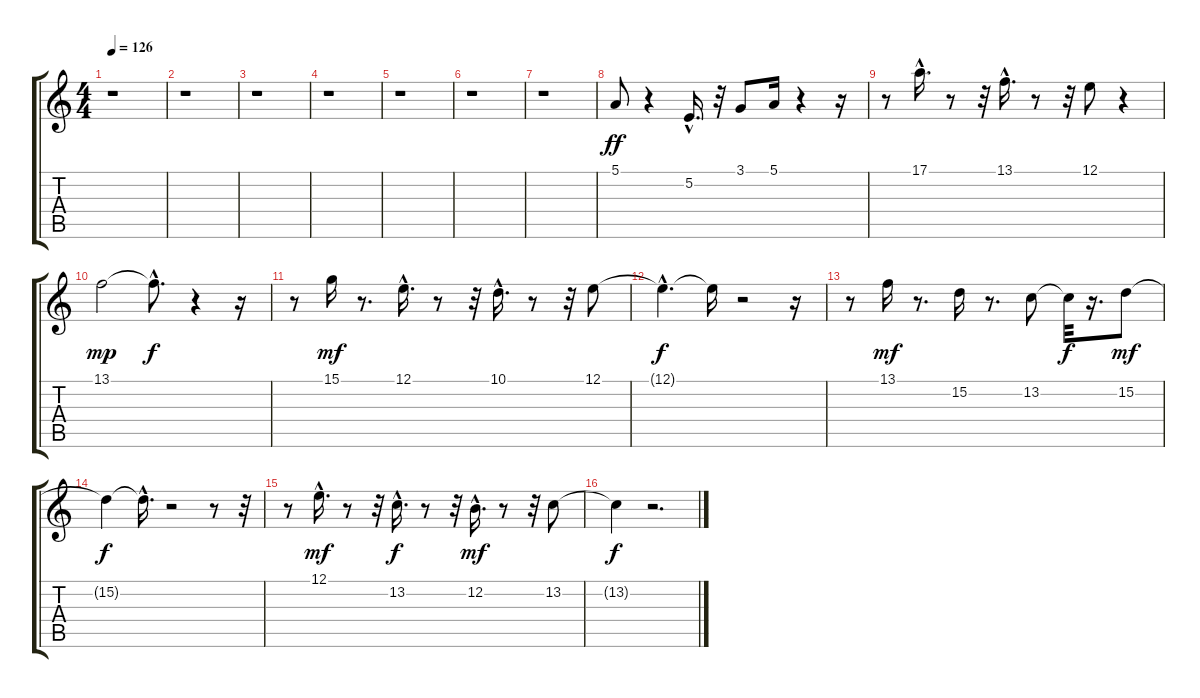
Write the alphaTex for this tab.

\track "" {instrument stringensemble1}
\staff {score tabs}
\tuning (E4 B3 G3 D3 A2 E2) {hide}
\ts (4 4)
\tempo 126
\clef g2
\ks c
r.1{dy mp} |
r.1 |
r.1 |
r.1 |
r.1 |
r.1 |
r.1 |
5.1.8{dy ff} r.4 5.2{hac}.16{d} r.32 3.1.8 5.1.16 r.4 r.16 |
r.8 17.1{hac}.16{d} r.8 r.32 13.1{hac}.16{d} r.8 r.32 12.1.8 r.4 |
13.1.2{dy mp} 13.1{hac t}.8{d dy f} r.4 r.16 |
r.8 15.1.16{dy mf} r.8{d} 12.1{hac}.16{d} r.8 r.32 10.1{hac}.16{d} r.8 r.32 12.1.8 |
12.1{hac t}.4{d dy f} 12.1{t}.16 r.2 r.16 |
r.8 13.1.16{dy mf} r.8{d} 15.2.16 r.8{d} 13.2.8 13.2{t}.32{dy f} r.16{d} 15.2.8{dy mf} |
15.2{t}.4{dy f} 15.2{hac t}.16{d} r.2 r.8 r.32 |
r.8 12.1{hac}.16{d dy mf} r.8 r.32 13.2{hac}.16{d dy f} r.8 r.32 12.2{hac}.16{d dy mf} r.8 r.32 13.2.8 |
13.2{t}.4{dy f} r.2{d}
